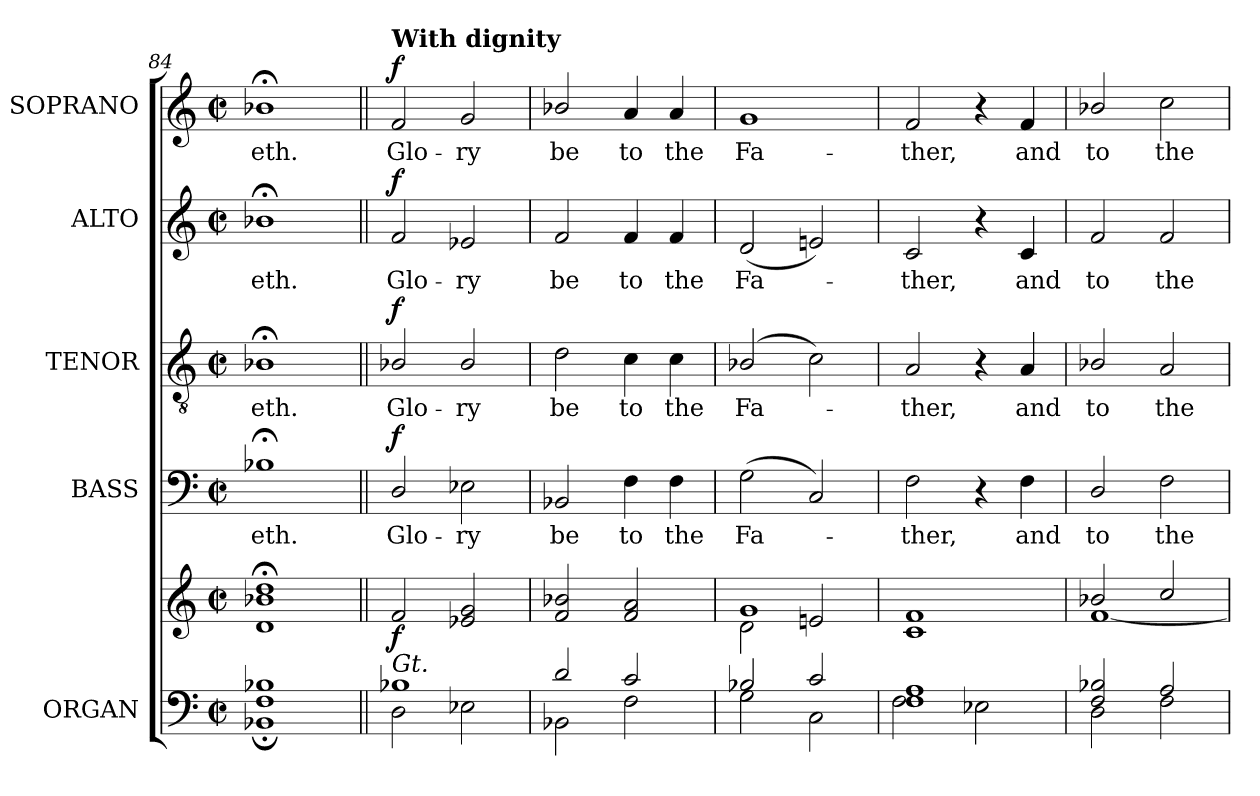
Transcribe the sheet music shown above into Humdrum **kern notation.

**kern	**kern	**dynam	**kern	**text	**dynam	**kern	**text	**dynam	**kern	**text	**dynam	**kern	**text	**dynam
*part5	*part5	*part5	*part4	*part4	*part4	*part3	*part3	*part3	*part2	*part2	*part2	*part1	*part1	*part1
*staff6	*staff5	*staff5/6	*staff4	*staff4	*staff4	*staff3	*staff3	*staff3	*staff2	*staff2	*staff2	*staff1	*staff1	*staff1
*I"ORGAN	*	*	*I"BASS	*	*	*I"TENOR	*	*	*I"ALTO	*	*	*I"SOPRANO	*	*
*clefF4	*clefG2	*	*clefF4	*	*	*clefGv2	*	*	*clefG2	*	*	*clefG2	*	*
*	*	*	*	*	*	*ITrd7c12	*	*	*	*	*	*	*	*
*k[]	*k[]	*	*k[]	*	*	*k[]	*	*	*k[]	*	*	*k[]	*	*
*C:	*C:	*	*C:	*	*	*C:	*	*	*C:	*	*	*C:	*	*
*M2/2	*M2/2	*	*M2/2	*	*	*M2/2	*	*	*M2/2	*	*	*M2/2	*	*
*met(c|)	*met(c|)	*	*met(c|)	*	*	*met(c|)	*	*	*met(c|)	*	*	*met(c|)	*	*
=84	=84	=84	=84	=84	=84	=84	=84	=84	=84	=84	=84	=84	=84	=84
*^	*	*	*	*	*	*	*	*	*	*	*	*	*	*
!	!	!	!	!	!LO:LY:b:color=#000000	!	!	!	!	!	!	!	!	!	!
!	!	!	!	!	!	!	!	!LO:LY:b:color=#000000	!	!	!	!	!	!	!
!	!	!	!	!	!	!	!	!	!	!	!LO:LY:b:color=#000000	!	!	!	!
!	!	!	!	!	!	!	!	!	!	!	!	!	!	!LO:LY:b:color=#000000	!
1Fi 1B-i	1BB-;i	1di; 1b-i; 1ddi;	.	1B-;i	-eth.	.	1BB-;i	-eth.	.	1b-;i	-eth.	.	1b-;i	-eth.	.
!!LO:PB:g=z
=85||	=85||	=85||	=85||	=85||	=85||	=85||	=85||	=85||	=85||	=85||	=85||	=85||	=85||	=85||	=85||
!	!	!	!	!	!LO:LY:b:color=#000000	!	!	!	!	!	!	!	!	!	!
!	!	!	!	!	!	!	!	!LO:LY:b:color=#000000	!	!	!	!	!	!	!
!	!	!	!	!	!	!	!	!	!	!	!LO:LY:b:color=#000000	!	!	!	!
!	!	!	!	!	!	!	!	!	!	!	!	!	!LO:TX:a:B:t=With dignity	!	!
!LO:TX:a:i:t=Gt.	!	!	!	!	!	!	!	!	!	!	!	!	!	!	!
!	!	!	!	!	!	!	!	!	!	!	!	!	!	!LO:LY:b:color=#000000	!
1B-i	2Di\	2fi/	f	2Di/	Glo-	f	2BB-i/	Glo-	f	2fi/	Glo-	f	2fi/	Glo-	f
!	!	!	!	!	!LO:LY:b:color=#000000	!	!	!	!	!	!	!	!	!	!
!	!	!	!	!	!	!	!	!LO:LY:b:color=#000000	!	!	!	!	!	!	!
!	!	!	!	!	!	!	!	!	!	!	!LO:LY:b:color=#000000	!	!	!	!
!	!	!	!	!	!	!	!	!	!	!	!	!	!	!LO:LY:b:color=#000000	!
.	2E-i\	2e-i/ 2gi	.	2E-i\	-ry	.	2BB-i/	-ry	.	2e-i/	-ry	.	2gi/	-ry	.
=86	=86	=86	=86	=86	=86	=86	=86	=86	=86	=86	=86	=86	=86	=86	=86
!	!	!	!	!	!LO:LY:b:color=#000000	!	!	!	!	!	!	!	!	!	!
!	!	!	!	!	!	!	!	!LO:LY:b:color=#000000	!	!	!	!	!	!	!
!	!	!	!	!	!	!	!	!	!	!	!LO:LY:b:color=#000000	!	!	!	!
!	!	!	!	!	!	!	!	!	!	!	!	!	!	!LO:LY:b:color=#000000	!
2di/	2BB-i\	2fi/ 2b-i	.	2BB-i/	be	.	2Di\	be	.	2fi/	be	.	2b-i/	be	.
!	!	!	!	!	!LO:LY:b:color=#000000	!	!	!	!	!	!	!	!	!	!
!	!	!	!	!	!	!	!	!LO:LY:b:color=#000000	!	!	!	!	!	!	!
!	!	!	!	!	!	!	!	!	!	!	!LO:LY:b:color=#000000	!	!	!	!
!	!	!	!	!	!	!	!	!	!	!	!	!	!	!LO:LY:b:color=#000000	!
2ci/	2Fi\	2fi/ 2ai	.	4Fi\	to	.	4Ci\	to	.	4fi/	to	.	4ai/	to	.
!	!	!	!	!	!LO:LY:b:color=#000000	!	!	!	!	!	!	!	!	!	!
!	!	!	!	!	!	!	!	!LO:LY:b:color=#000000	!	!	!	!	!	!	!
!	!	!	!	!	!	!	!	!	!	!	!LO:LY:b:color=#000000	!	!	!	!
!	!	!	!	!	!	!	!	!	!	!	!	!	!	!LO:LY:b:color=#000000	!
.	.	.	.	4Fi\	the	.	4Ci\	the	.	4fi/	the	.	4ai/	the	.
=87	=87	=87	=87	=87	=87	=87	=87	=87	=87	=87	=87	=87	=87	=87	=87
*	*	*^	*	*	*	*	*	*	*	*	*	*	*	*	*
!	!	!	!	!	!	!LO:LY:b:color=#000000	!	!	!	!	!	!	!	!	!	!
!	!	!	!	!	!	!	!	!	!LO:LY:b:color=#000000	!	!	!	!	!	!	!
!	!	!	!	!	!	!	!	!	!	!	!	!LO:LY:b:color=#000000	!	!	!	!
!	!	!	!	!	!	!	!	!	!	!	!	!	!	!	!LO:LY:b:color=#000000	!
2B-i/	2Gi\	1gi	2di\	.	(2Gi\	Fa-	.	(2BB-i/	Fa-	.	(2di/	Fa-	.	1gi	Fa-	.
2ci/	2Ci\	.	2eni/	.	2Ci/)	.	.	2Ci\)	.	.	2eni/)	.	.	.	.	.
*	*	*v	*v	*	*	*	*	*	*	*	*	*	*	*	*	*
=88	=88	=88	=88	=88	=88	=88	=88	=88	=88	=88	=88	=88	=88	=88	=88
*	*	*^	*	*	*	*	*	*	*	*	*	*	*	*	*
!	!	!	!	!	!	!LO:LY:b:color=#000000	!	!	!	!	!	!	!	!	!	!
*	*	*v	*v	*	*	*	*	*	*	*	*	*	*	*	*	*
*	*	*^	*	*	*	*	*	*	*	*	*	*	*	*	*
!	!	!	!	!	!	!	!	!	!LO:LY:b:color=#000000	!	!	!	!	!	!	!
*	*	*v	*v	*	*	*	*	*	*	*	*	*	*	*	*	*
*	*	*^	*	*	*	*	*	*	*	*	*	*	*	*	*
!	!	!	!	!	!	!	!	!	!	!	!	!LO:LY:b:color=#000000	!	!	!	!
*	*	*v	*v	*	*	*	*	*	*	*	*	*	*	*	*	*
*	*	*^	*	*	*	*	*	*	*	*	*	*	*	*	*
!	!	!	!	!	!	!	!	!	!	!	!	!	!	!	!LO:LY:b:color=#000000	!
*	*	*v	*v	*	*	*	*	*	*	*	*	*	*	*	*	*
1Fi 1Ai	2Fi\	1ci 1fi	.	2Fi\	-ther,	.	2AAi/	-ther,	.	2ci/	-ther,	.	2fi/	-ther,	.
.	2E-i\	.	.	4r	.	.	4r	.	.	4r	.	.	4r	.	.
!	!	!	!	!	!LO:LY:b:color=#000000	!	!	!	!	!	!	!	!	!	!
!	!	!	!	!	!	!	!	!LO:LY:b:color=#000000	!	!	!	!	!	!	!
!	!	!	!	!	!	!	!	!	!	!	!LO:LY:b:color=#000000	!	!	!	!
!	!	!	!	!	!	!	!	!	!	!	!	!	!	!LO:LY:b:color=#000000	!
.	.	.	.	4Fi\	and	.	4AAi/	and	.	4ci/	and	.	4fi/	and	.
=89	=89	=89	=89	=89	=89	=89	=89	=89	=89	=89	=89	=89	=89	=89	=89
*	*	*^	*	*	*	*	*	*	*	*	*	*	*	*	*
!	!	!	!	!	!	!LO:LY:b:color=#000000	!	!	!	!	!	!	!	!	!	!
!	!	!	!	!	!	!	!	!	!LO:LY:b:color=#000000	!	!	!	!	!	!	!
!	!	!	!	!	!	!	!	!	!	!	!	!LO:LY:b:color=#000000	!	!	!	!
!	!	!	!	!	!	!	!	!	!	!	!	!	!	!	!LO:LY:b:color=#000000	!
2Fi/ 2B-i	2Di\	2b-i/	[1fi	.	2Di/	to	.	2BB-i/	to	.	2fi/	to	.	2b-i/	to	.
!	!	!	!	!	!	!LO:LY:b:color=#000000	!	!	!	!	!	!	!	!	!	!
!	!	!	!	!	!	!	!	!	!LO:LY:b:color=#000000	!	!	!	!	!	!	!
!	!	!	!	!	!	!	!	!	!	!	!	!LO:LY:b:color=#000000	!	!	!	!
!	!	!	!	!	!	!	!	!	!	!	!	!	!	!	!LO:LY:b:color=#000000	!
2Ai/	2Fi\	2cci/	.	.	2Fi\	the	.	2AAi/	the	.	2fi/	the	.	2cci\	the	.
*v	*v	*	*	*	*	*	*	*	*	*	*	*	*	*	*	*
*	*v	*v	*	*	*	*	*	*	*	*	*	*	*	*	*
=	=	=	=	=	=	=	=	=	=	=	=	=	=	=
*-	*-	*-	*-	*-	*-	*-	*-	*-	*-	*-	*-	*-	*-	*-
